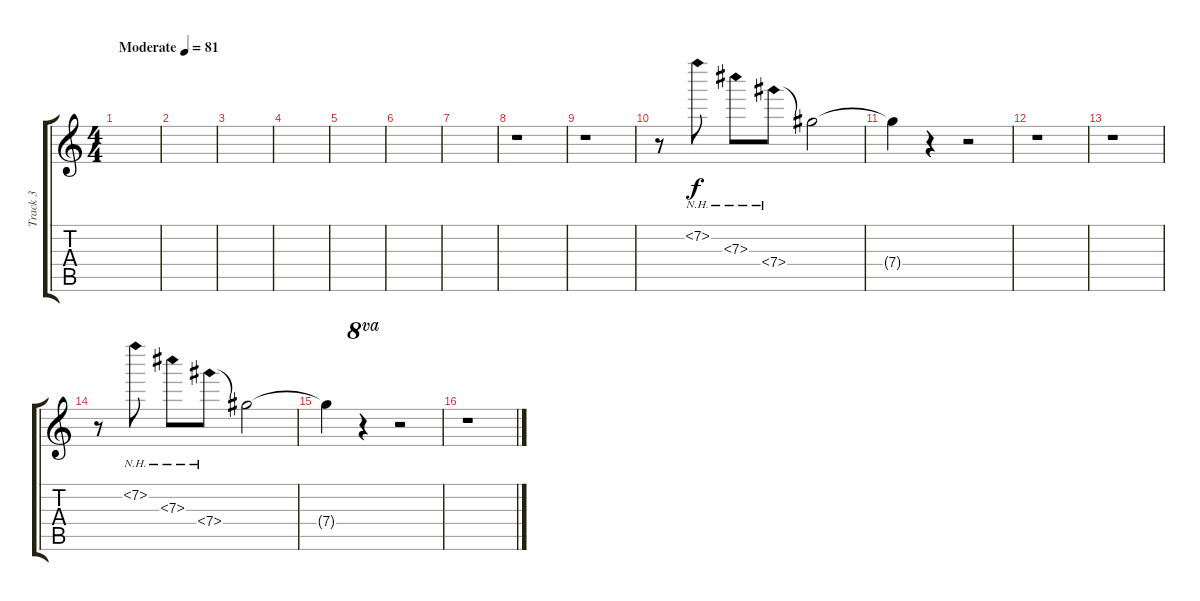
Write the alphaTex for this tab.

\track ("Track 3" "Track 3") {instrument electricguitarclean}
\staff {score tabs}
\tuning (Eb4 Bb3 Gb3 Db3 Ab2 Eb2) {hide}
\ts (4 4)
\tempo (81 "Moderate")
\clef g2
\ks c
|
|
|
|
|
|
|
r.1 |
r.1 |
r.8{ot 8vb} 7.2{nh}.8{ot 8vb} 7.3{nh}.8{ot 8vb} 7.4{nh}.8{ot 8vb} 7.4{t}.2{ot 8vb} |
7.4{t}.4{ot 8vb} r.4{ot 8vb} r.2 |
r.1 |
r.1 |
r.8{ot 8vb} 7.2{nh}.8{ot 8vb} 7.3{nh}.8{ot 8vb} 7.4{nh}.8{ot 8vb} 7.4{t}.2{ot 8vb} |
7.4{t}.4{ot 8vb} r.4{ot 8va} r.2 |
r.1
